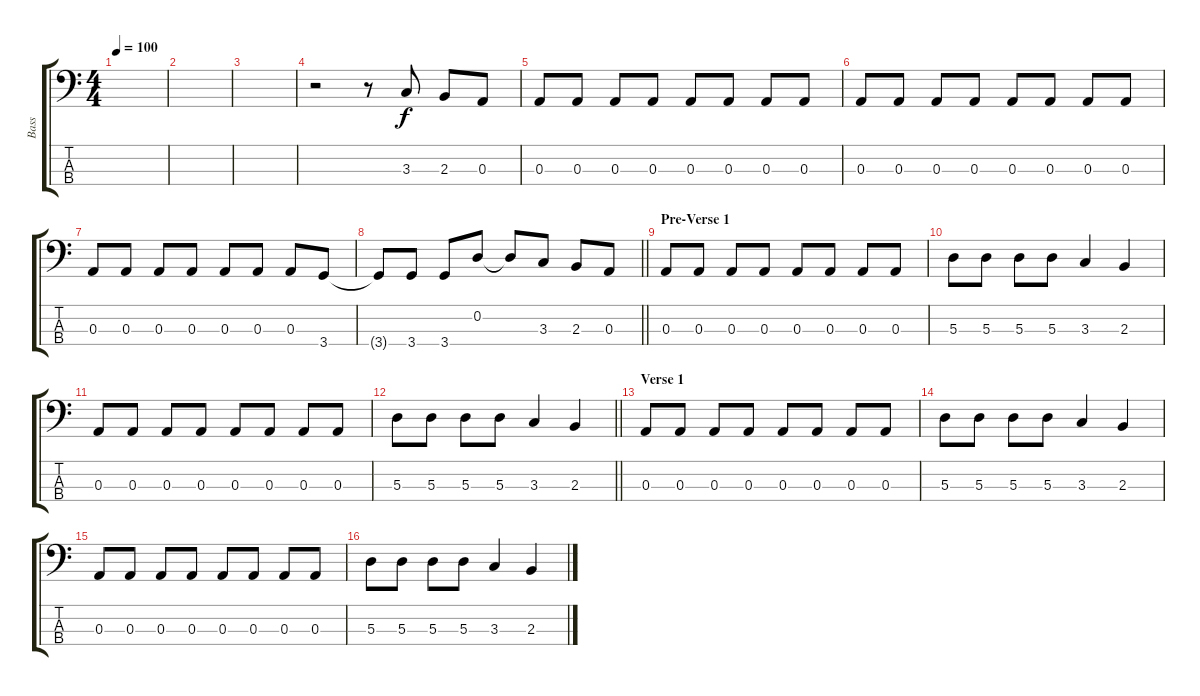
\track ("Bass" "Bass") {instrument electricbassfinger}
\staff {score tabs}
\tuning (G2 D2 A1 E1) {hide}
\ts (4 4)
\tempo 100
\clef f4
\ks c
|
|
|
r.2 r.8 3.3.8 2.3.8 0.3.8 |
0.3.8 0.3.8 0.3.8 0.3.8 0.3.8 0.3.8 0.3.8 0.3.8 |
0.3.8 0.3.8 0.3.8 0.3.8 0.3.8 0.3.8 0.3.8 0.3.8 |
0.3.8 0.3.8 0.3.8 0.3.8 0.3.8 0.3.8 0.3.8 3.4.8 |
\barLineRight lightlight
3.4{t}.8 3.4.8 3.4.8 0.2.8 0.2{t}.8 3.3.8 2.3.8 0.3.8 |
\section ("" "Pre-Verse 1")
0.3.8 0.3.8 0.3.8 0.3.8 0.3.8 0.3.8 0.3.8 0.3.8 |
5.3.8 5.3.8 5.3.8 5.3.8 3.3.4 2.3.4 |
0.3.8 0.3.8 0.3.8 0.3.8 0.3.8 0.3.8 0.3.8 0.3.8 |
\barLineRight lightlight
5.3.8 5.3.8 5.3.8 5.3.8 3.3.4 2.3.4 |
\section ("" "Verse 1")
0.3.8 0.3.8 0.3.8 0.3.8 0.3.8 0.3.8 0.3.8 0.3.8 |
5.3.8 5.3.8 5.3.8 5.3.8 3.3.4 2.3.4 |
0.3.8 0.3.8 0.3.8 0.3.8 0.3.8 0.3.8 0.3.8 0.3.8 |
5.3.8 5.3.8 5.3.8 5.3.8 3.3.4 2.3.4
